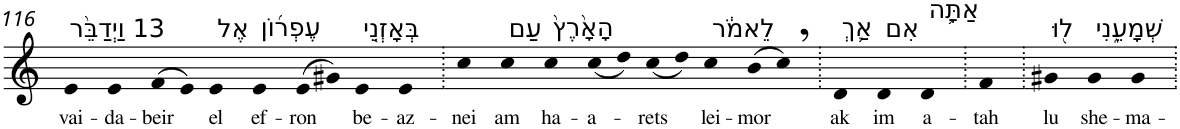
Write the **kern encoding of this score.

**kern	**text
*part1	*part1
*staff1	*staff1
*I"Piano	*
*I'Pno	*
!!LO:PB:g=z
*clefG2	*
*k[]	*
=116	=116
!LO:TX:a:t=13 וַיְדַבֵּ֨ר	!
!	!LO:LY:b
4e	vai-
!	!LO:LY:b
4e	-da-
!	!LO:LY:b
(>8f	-beir
8e)	.
!LO:TX:a:t=אֶל	!
!	!LO:LY:b
4e	el
!LO:TX:a:t=עֶפְר֜וֹן	!
!	!LO:LY:b
4e	ef-
!	!LO:LY:b
(>8e	-ron
8g#X)	.
!LO:TX:a:t=בְּאָזְנֵ֤י	!
!	!LO:LY:b
4e	be-
!	!LO:LY:b
4e	-az-
=117.	=117.
!	!LO:LY:b
4cc	-nei
!LO:TX:a:t=עַם	!
!	!LO:LY:b
4cc	am
!LO:TX:a:t=הָאָ֙רֶץ֙	!
!	!LO:LY:b
4cc	ha-
!	!LO:LY:b
(<8cc	-a-
8dd)	.
!	!LO:LY:b
(<8cc	-rets
8dd)	.
!LO:TX:a:t=לֵאמֹ֔ר	!
!	!LO:LY:b
4cc	lei-
!	!LO:LY:b
(>8b	-mor
8cc,)	.
=118.	=118.
!LO:TX:a:t=אַ֛ךְ	!
!	!LO:LY:b
4d	ak
!LO:TX:a:t=אִם	!
!	!LO:LY:b
4d	im
!LO:TX:a:t=אַתָּ֥ה	!
!	!LO:LY:b
4d	a-
=119.	=119.
!	!LO:LY:b
4f	-tah
=120.	=120.
!LO:TX:a:t=ל֖וּ	!
!	!LO:LY:b
4g#X	lu
!LO:TX:a:t=שְׁמָעֵ֑נִי	!
!	!LO:LY:b
4g#	she-
!	!LO:LY:b
4g#	-ma-
=.	=.
*-	*-
